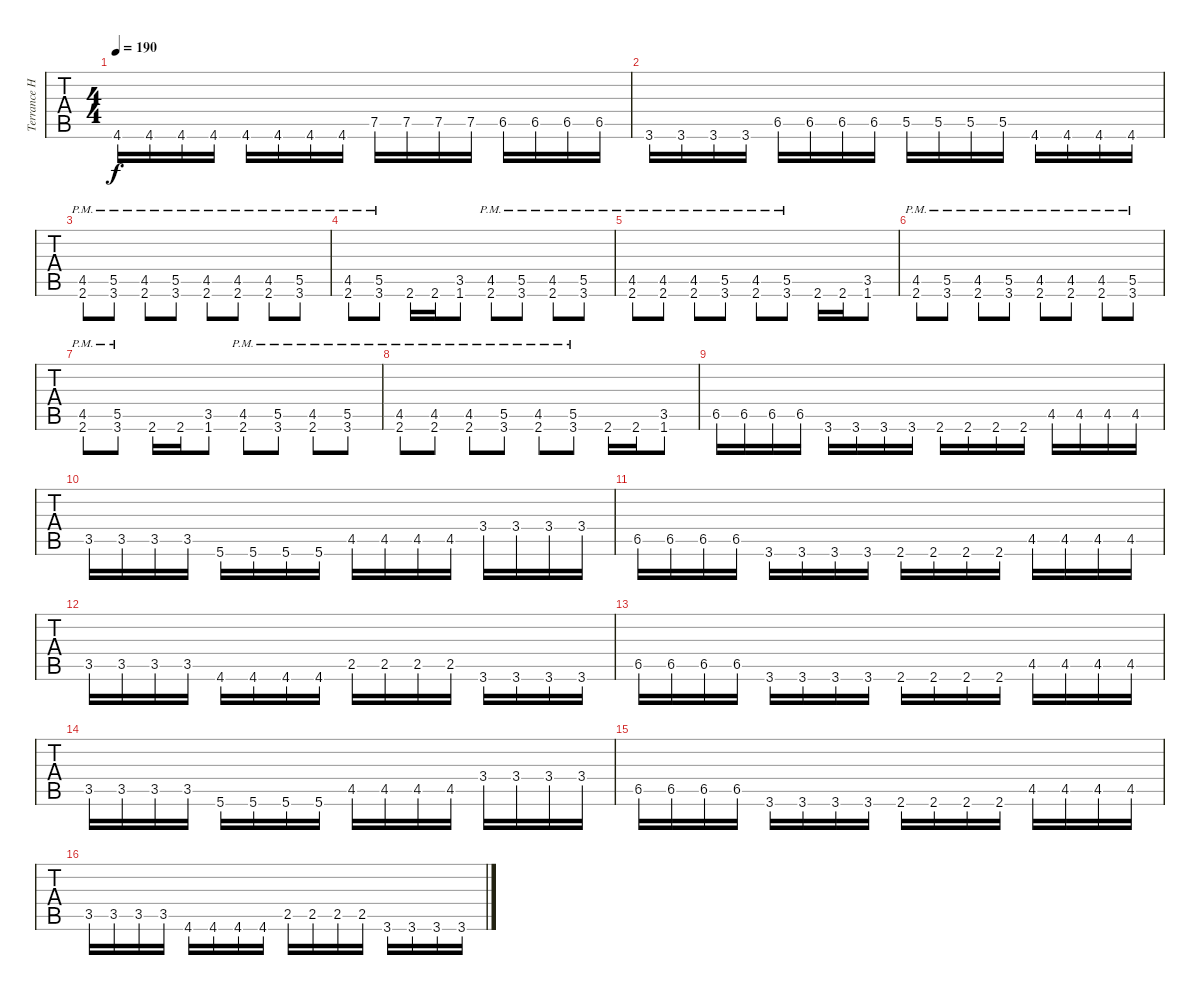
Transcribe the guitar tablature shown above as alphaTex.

\track ("Terrance Hobbs" "Terrance H") {instrument distortionguitar}
\staff {tabs}
\tuning (C4 G3 Eb3 Bb2 F2 C2) {hide}
\ts (4 4)
\tempo 190
\clef g2
\ks c
4.6.16{dy f} 4.6.16 4.6.16 4.6.16 4.6.16 4.6.16 4.6.16 4.6.16 7.5.16 7.5.16 7.5.16 7.5.16 6.5.16 6.5.16 6.5.16 6.5.16 |
3.6.16 3.6.16 3.6.16 3.6.16 6.5.16 6.5.16 6.5.16 6.5.16 5.5.16 5.5.16 5.5.16 5.5.16 4.6.16 4.6.16 4.6.16 4.6.16 |
(4.5{pm} 2.6{pm}).8 (5.5{pm} 3.6{pm}).8 (4.5{pm} 2.6{pm}).8 (5.5{pm} 3.6{pm}).8 (4.5{pm} 2.6{pm}).8 (4.5{pm} 2.6{pm}).8 (4.5{pm} 2.6{pm}).8 (5.5{pm} 3.6{pm}).8 |
(4.5{pm} 2.6{pm}).8 (5.5{pm} 3.6{pm}).8 2.6.16 2.6.16 (3.5 1.6).8 (4.5{pm} 2.6{pm}).8 (5.5{pm} 3.6{pm}).8 (4.5{pm} 2.6{pm}).8 (5.5{pm} 3.6{pm}).8 |
(4.5{pm} 2.6{pm}).8 (4.5{pm} 2.6{pm}).8 (4.5{pm} 2.6{pm}).8 (5.5{pm} 3.6{pm}).8 (4.5{pm} 2.6{pm}).8 (5.5{pm} 3.6{pm}).8 2.6.16 2.6.16 (3.5 1.6).8 |
(4.5{pm} 2.6{pm}).8 (5.5{pm} 3.6{pm}).8 (4.5{pm} 2.6{pm}).8 (5.5{pm} 3.6{pm}).8 (4.5{pm} 2.6{pm}).8 (4.5{pm} 2.6{pm}).8 (4.5{pm} 2.6{pm}).8 (5.5{pm} 3.6{pm}).8 |
(4.5{pm} 2.6{pm}).8 (5.5{pm} 3.6{pm}).8 2.6.16 2.6.16 (3.5 1.6).8 (4.5{pm} 2.6{pm}).8 (5.5{pm} 3.6{pm}).8 (4.5{pm} 2.6{pm}).8 (5.5{pm} 3.6{pm}).8 |
(4.5{pm} 2.6{pm}).8 (4.5{pm} 2.6{pm}).8 (4.5{pm} 2.6{pm}).8 (5.5{pm} 3.6{pm}).8 (4.5{pm} 2.6{pm}).8 (5.5{pm} 3.6{pm}).8 2.6.16 2.6.16 (3.5 1.6).8 |
6.5.16 6.5.16 6.5.16 6.5.16 3.6.16 3.6.16 3.6.16 3.6.16 2.6.16 2.6.16 2.6.16 2.6.16 4.5.16 4.5.16 4.5.16 4.5.16 |
3.5.16 3.5.16 3.5.16 3.5.16 5.6.16 5.6.16 5.6.16 5.6.16 4.5.16 4.5.16 4.5.16 4.5.16 3.4.16 3.4.16 3.4.16 3.4.16 |
6.5.16 6.5.16 6.5.16 6.5.16 3.6.16 3.6.16 3.6.16 3.6.16 2.6.16 2.6.16 2.6.16 2.6.16 4.5.16 4.5.16 4.5.16 4.5.16 |
3.5.16 3.5.16 3.5.16 3.5.16 4.6.16 4.6.16 4.6.16 4.6.16 2.5.16 2.5.16 2.5.16 2.5.16 3.6.16 3.6.16 3.6.16 3.6.16 |
6.5.16 6.5.16 6.5.16 6.5.16 3.6.16 3.6.16 3.6.16 3.6.16 2.6.16 2.6.16 2.6.16 2.6.16 4.5.16 4.5.16 4.5.16 4.5.16 |
3.5.16 3.5.16 3.5.16 3.5.16 5.6.16 5.6.16 5.6.16 5.6.16 4.5.16 4.5.16 4.5.16 4.5.16 3.4.16 3.4.16 3.4.16 3.4.16 |
6.5.16 6.5.16 6.5.16 6.5.16 3.6.16 3.6.16 3.6.16 3.6.16 2.6.16 2.6.16 2.6.16 2.6.16 4.5.16 4.5.16 4.5.16 4.5.16 |
3.5.16 3.5.16 3.5.16 3.5.16 4.6.16 4.6.16 4.6.16 4.6.16 2.5.16 2.5.16 2.5.16 2.5.16 3.6.16 3.6.16 3.6.16 3.6.16
